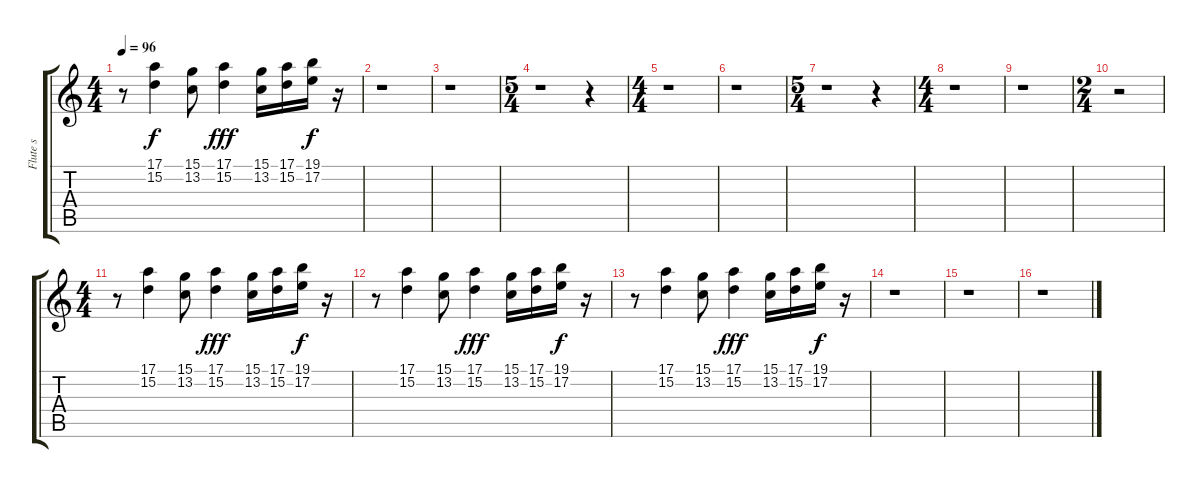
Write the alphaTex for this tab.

\track ("Flute s" "Flute s") {instrument flute}
\staff {score tabs}
\tuning (E4 B3 G3 D3 A2 E2) {hide}
\ts (4 4)
\tempo 96
\clef g2
\ks c
r.8{dy f} (17.1 15.2).4 (15.1 13.2).8 (17.1 15.2).4{dy fff} (15.1 13.2).16 (17.1 15.2).16 (19.1 17.2).16{dy f} r.16 |
r.1 |
r.1 |
\ts (5 4)
r.1 r.4 |
\ts (4 4)
r.1 |
r.1 |
\ts (5 4)
r.1 r.4 |
\ts (4 4)
r.1 |
r.1 |
\ts (2 4)
r.2 |
\ts (4 4)
r.8 (17.1 15.2).4 (15.1 13.2).8 (17.1 15.2).4{dy fff} (15.1 13.2).16 (17.1 15.2).16 (19.1 17.2).16{dy f} r.16 |
r.8 (17.1 15.2).4 (15.1 13.2).8 (17.1 15.2).4{dy fff} (15.1 13.2).16 (17.1 15.2).16 (19.1 17.2).16{dy f} r.16 |
r.8 (17.1 15.2).4 (15.1 13.2).8 (17.1 15.2).4{dy fff} (15.1 13.2).16 (17.1 15.2).16 (19.1 17.2).16{dy f} r.16 |
r.1 |
r.1 |
r.1
